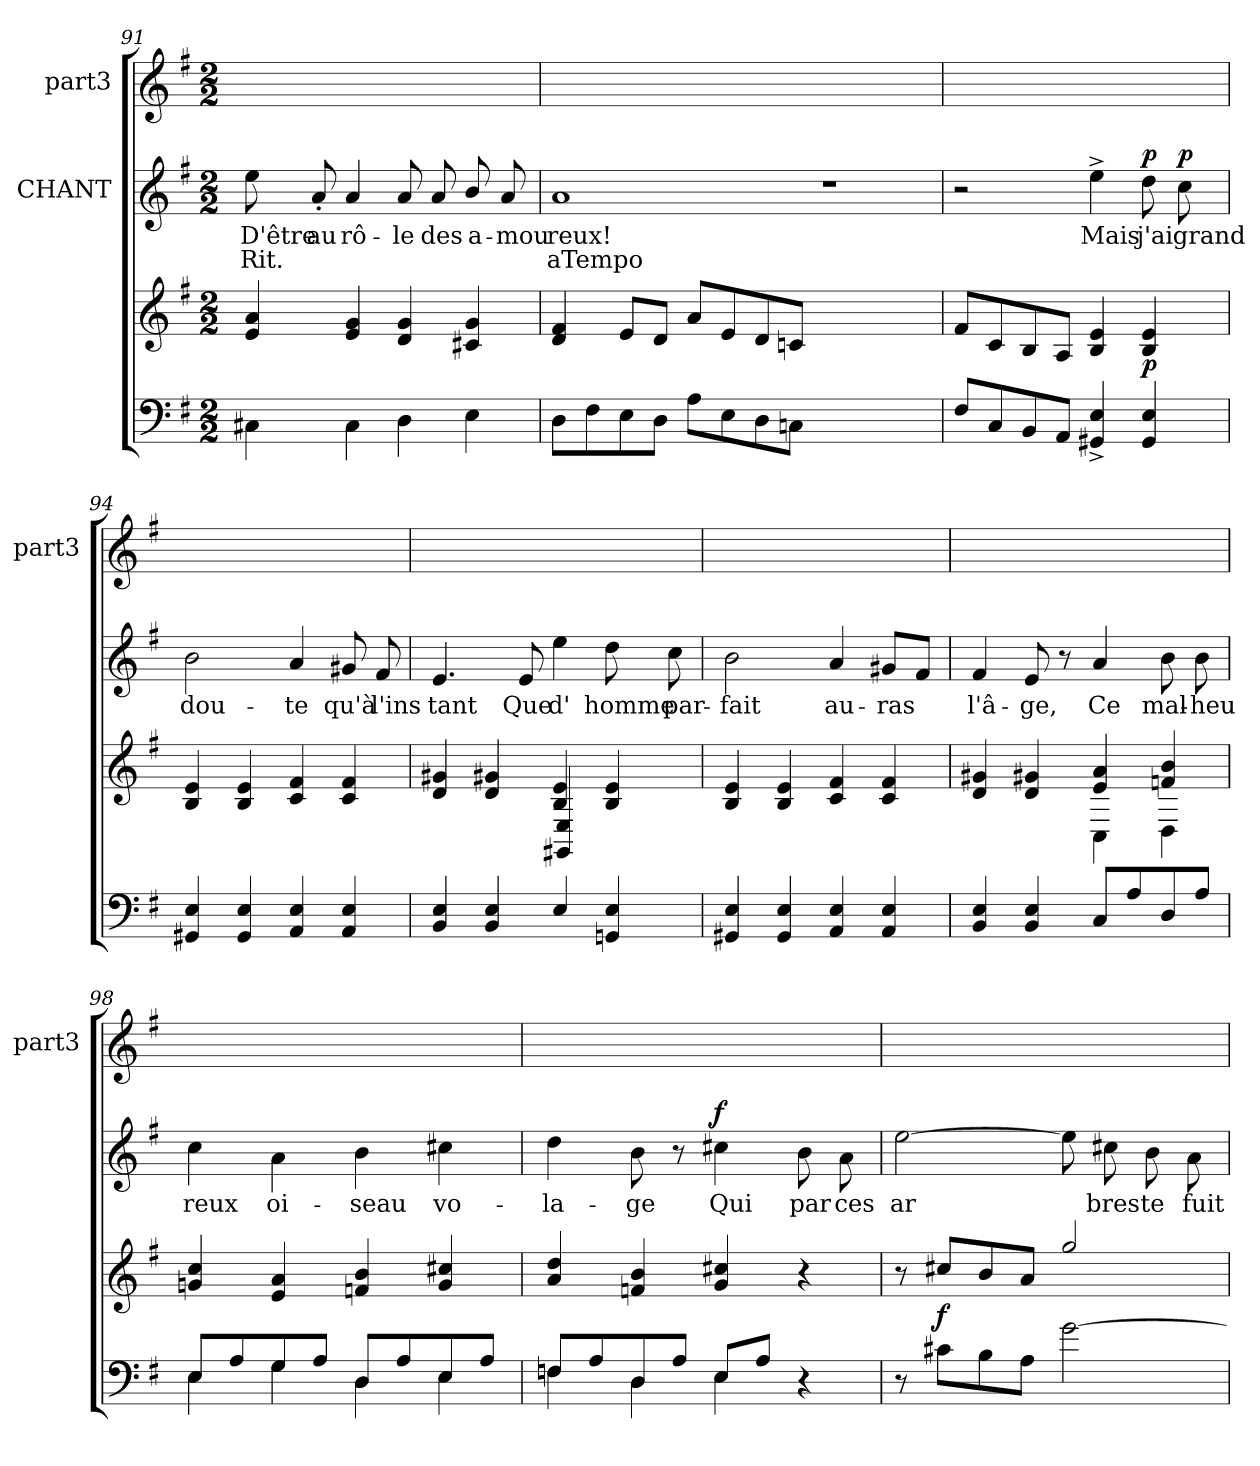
**kern	**kern	**dynam	**kern	**text	**text	**dynam	**kern
*part3	*part3	*part3	*part2	*part2	*part2	*part2	*part1
*staff4	*staff3	*staff3/4	*staff2	*staff2	*staff2	*staff2	*staff1
*	*	*	*I"CHANT	*	*	*	*I"part3
*	*	*	*	*	*	*	*I'part3
*clefF4	*clefG2	*	*clefG2	*	*	*	*clefG2
*k[f#]	*k[f#]	*	*k[f#]	*	*	*	*k[f#]
*M2/2	*M2/2	*	*M2/2	*	*	*	*M2/2
=91	=91	=91	=91	=91	=91	=91	=91
4C#Xi\	4aj/ 4ej/	.	8eej\	D'être	Rit.	.	1ryy
.	.	.	8a'>'>j/	au	.	.	.
4C#i\	4gj/ 4ej/	.	4aj/	rô-	.	.	.
4Di\	4gj/ 4dj/	.	8aj/	le	.	.	.
.	.	.	8aj/	des	.	.	.
4Ei\	4gj/ 4c#Xj/	.	8bj/	a-	.	.	.
.	.	.	8aj/	mou	.	.	.
=92	=92	=92	=92	=92	=92	=92	=92
8Di\L	4f#j/ 4dj/	.	1aj/	reux!	aTempo	.	1ryy
8F#i\	.	.	.	.	.	.	.
8Ei\	8ej/L	.	.	.	.	.	.
8Di\J	8dj/J	.	.	.	.	.	.
8Ai\L	8aj/L	.	.	.	.	.	.
8Ei\	8ej/	.	.	.	.	.	.
8Di\	8dj/	.	.	.	.	.	.
8Cni\J	8cnj/J	.	.	.	.	.	.
1ryy	1ryy	.	1r	.	.	.	1ryy
!!LO:LB:g=z
=93	=93	=93	=93	=93	=93	=93	=93
8F#i/L	8f#j/L	.	2r	.	.	.	1ryy
8Ci/	8cj/	.	.	.	.	.	.
8BBi/	8Bj/	.	.	.	.	.	.
8AAi/J	8Aj/J	.	.	.	.	.	.
4Ei^>/ 4GG#Xi^>/	4ej/ 4Bj/	.	4ee^>j\	Mais	.	.	.
!	!	!LO:DY:a=2	!	!	!	!LO:DY:a	!
4Ei/ 4GG#i/	4ej/ 4Bj/	p	8ddj\	j'ai	.	p	.
!	!	!	!	!	!	!LO:DY:a	!
.	.	.	8ccj\	grand	.	p	.
=94	=94	=94	=94	=94	=94	=94	=94
4Ei/ 4GG#Xi/	4ej/ 4Bj/	.	2bj\	dou-	.	.	1ryy
4Ei/ 4GG#i/	4ej/ 4Bj/	.	.	.	.	.	.
4Ei/ 4AAi/	4f#j/ 4cj/	.	4aj/	te	.	.	.
4Ei/ 4AAi/	4f#j/ 4cj/	.	8g#Xj/	qu'à	.	.	.
.	.	.	8f#j/	l'ins	.	.	.
=95	=95	=95	=95	=95	=95	=95	=95
*	*^	*	*	*	*	*	*
4Ei/ 4BBi/	4g#Xj/ 4dj/	4ryy	.	4.ej/	tant	.	.	1ryy
4BBi/ 4Ei/	4g#Xj/ 4dj/	8ryy	.	.	.	.	.	.
.	.	8ryy	.	8ej/	Que	.	.	.
4Ei/	4ej/ 4Bj/	4EZ/ 4GG#XZ/	.	4eej\	d'	.	.	.
4Ei/ 4GGni/	4ej/ 4Bj/	4ryy	.	8ddj\	homme	.	.	.
.	.	.	.	8ccj\	par-	.	.	.
*	*v	*v	*	*	*	*	*	*
=96	=96	=96	=96	=96	=96	=96	=96
4Ei/ 4GG#Xi/	4ej/ 4Bj/	.	2bj\	fait	.	.	1ryy
4Ei/ 4GG#i/	4ej/ 4Bj/	.	.	.	.	.	.
4Ei/ 4AAi/	4f#j/ 4cj/	.	4aj/	au-	.	.	.
4Ei/ 4AAi/	4f#j/ 4cj/	.	8g#Xj/L	ras	.	.	.
.	.	.	8f#j/J	.	.	.	.
!!LO:LB:g=z
=97	=97	=97	=97	=97	=97	=97	=97
*	*^	*	*	*	*	*	*
4BBi/ 4Ei/	4g#Xj/ 4dj/	4ryy	.	4f#j/	l'â-	.	.	1ryy
4Ei/ 4BBi/	4g#Xj/ 4dj/	8ryy	.	8ej/	ge,	.	.	.
.	.	8ryy	.	8r	.	.	.	.
8Ci/L	4aj/ 4ej/	4CZ\	.	4aj/	Ce	.	.	.
8Ai/	.	.	.	.	.	.	.	.
8Di/	4bj/ 4fnj/	4DZ\	.	8bj\	mal-	.	.	.
8Ai/J	.	.	.	8bj\	heu	.	.	.
*	*v	*v	*	*	*	*	*	*
=98	=98	=98	=98	=98	=98	=98	=98
*^	*	*	*	*	*	*	*
8Ei/L	4EZ\	4ccj/ 4gnj/	.	4ccj\	reux	.	.	1ryy
8Ai/	.	.	.	.	.	.	.	.
8Gi/	4GZ\	4aj/ 4ej/	.	4aj\	oi-	.	.	.
8Ai/J	.	.	.	.	.	.	.	.
8Di/L	4DZ\	4fnj/ 4bj/	.	4bj\	seau	.	.	.
8Ai/	.	.	.	.	.	.	.	.
8Ei/	4EZ\	4cc#Xj/ 4gj/	.	4cc#Xj\	vo-	.	.	.
8Ai/J	.	.	.	.	.	.	.	.
=99	=99	=99	=99	=99	=99	=99	=99	=99
8Fni/L	4FnZ\	4ddj/ 4aj/	.	4ddj\	la-	.	.	1ryy
8Ai/	.	.	.	.	.	.	.	.
8Di/	4DZ\	4bj/ 4fnj/	.	8bj\	ge	.	.	.
8Ai/J	.	.	.	8r	.	.	.	.
!	!	!	!	!	!	!	!LO:DY:a	!
8Ei/L	4EZ\	4cc#Xj/ 4gj/	.	4cc#Xj\	Qui	.	f	.
8Ai/J	.	.	.	.	.	.	.	.
4r	4ryy	4r	.	8bj\	par	.	.	.
.	.	.	.	8aj\	ces	.	.	.
*v	*v	*	*	*	*	*	*	*
=100	=100	=100	=100	=100	=100	=100	=100
8r	8r	.	[2eej\	ar	.	.	1ryy
!	!	!LO:DY:a=2	!	!	!	!	!
8c#Xi\L	8cc#Xj/L	f	.	.	.	.	.
8Bi\	8bj/	.	.	.	.	.	.
8Ai\J	8aj/J	.	.	.	.	.	.
[2gi\	2ggj/	.	8eej\]	.	.	.	.
.	.	.	8cc#Xj\	bres	.	.	.
.	.	.	8bj\	te	.	.	.
.	.	.	8aj\	fuit	.	.	.
=	=	=	=	=	=	=	=
*-	*-	*-	*-	*-	*-	*-	*-
